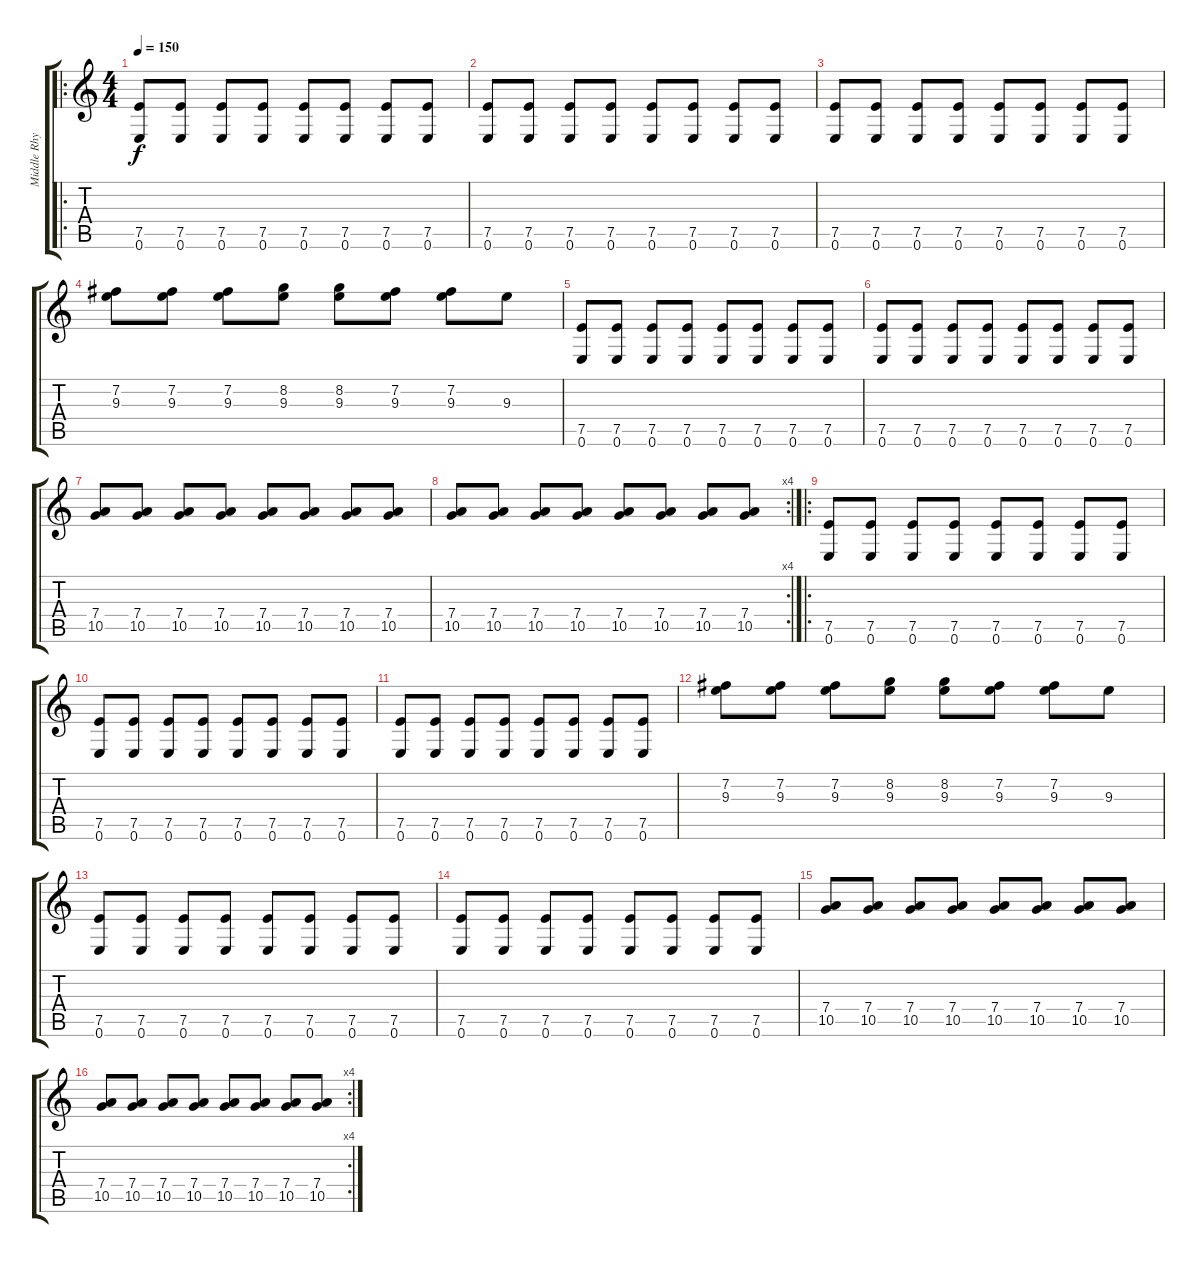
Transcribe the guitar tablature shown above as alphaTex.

\track ("Middle Rhythm" "Middle Rhy") {instrument overdrivenguitar}
\staff {score tabs}
\tuning (E4 B3 G3 D3 A2 E2) {hide}
\ro
\ts (4 4)
\tempo 150
\clef g2
\ks c
(7.5 0.6).8{dy f} (7.5 0.6).8 (7.5 0.6).8 (7.5 0.6).8 (7.5 0.6).8 (7.5 0.6).8 (7.5 0.6).8 (7.5 0.6).8 |
(7.5 0.6).8 (7.5 0.6).8 (7.5 0.6).8 (7.5 0.6).8 (7.5 0.6).8 (7.5 0.6).8 (7.5 0.6).8 (7.5 0.6).8 |
(7.5 0.6).8 (7.5 0.6).8 (7.5 0.6).8 (7.5 0.6).8 (7.5 0.6).8 (7.5 0.6).8 (7.5 0.6).8 (7.5 0.6).8 |
(7.2 9.3).8 (7.2 9.3).8 (7.2 9.3).8 (8.2 9.3).8 (8.2 9.3).8 (7.2 9.3).8 (7.2 9.3).8 9.3.8 |
(7.5 0.6).8 (7.5 0.6).8 (7.5 0.6).8 (7.5 0.6).8 (7.5 0.6).8 (7.5 0.6).8 (7.5 0.6).8 (7.5 0.6).8 |
(7.5 0.6).8 (7.5 0.6).8 (7.5 0.6).8 (7.5 0.6).8 (7.5 0.6).8 (7.5 0.6).8 (7.5 0.6).8 (7.5 0.6).8 |
(7.4 10.5).8 (7.4 10.5).8 (7.4 10.5).8 (7.4 10.5).8 (7.4 10.5).8 (7.4 10.5).8 (7.4 10.5).8 (7.4 10.5).8 |
\rc 4
(7.4 10.5).8 (7.4 10.5).8 (7.4 10.5).8 (7.4 10.5).8 (7.4 10.5).8 (7.4 10.5).8 (7.4 10.5).8 (7.4 10.5).8 |
\ro
(7.5 0.6).8 (7.5 0.6).8 (7.5 0.6).8 (7.5 0.6).8 (7.5 0.6).8 (7.5 0.6).8 (7.5 0.6).8 (7.5 0.6).8 |
(7.5 0.6).8 (7.5 0.6).8 (7.5 0.6).8 (7.5 0.6).8 (7.5 0.6).8 (7.5 0.6).8 (7.5 0.6).8 (7.5 0.6).8 |
(7.5 0.6).8 (7.5 0.6).8 (7.5 0.6).8 (7.5 0.6).8 (7.5 0.6).8 (7.5 0.6).8 (7.5 0.6).8 (7.5 0.6).8 |
(7.2 9.3).8 (7.2 9.3).8 (7.2 9.3).8 (8.2 9.3).8 (8.2 9.3).8 (7.2 9.3).8 (7.2 9.3).8 9.3.8 |
(7.5 0.6).8 (7.5 0.6).8 (7.5 0.6).8 (7.5 0.6).8 (7.5 0.6).8 (7.5 0.6).8 (7.5 0.6).8 (7.5 0.6).8 |
(7.5 0.6).8 (7.5 0.6).8 (7.5 0.6).8 (7.5 0.6).8 (7.5 0.6).8 (7.5 0.6).8 (7.5 0.6).8 (7.5 0.6).8 |
(7.4 10.5).8 (7.4 10.5).8 (7.4 10.5).8 (7.4 10.5).8 (7.4 10.5).8 (7.4 10.5).8 (7.4 10.5).8 (7.4 10.5).8 |
\rc 4
(7.4 10.5).8 (7.4 10.5).8 (7.4 10.5).8 (7.4 10.5).8 (7.4 10.5).8 (7.4 10.5).8 (7.4 10.5).8 (7.4 10.5).8
